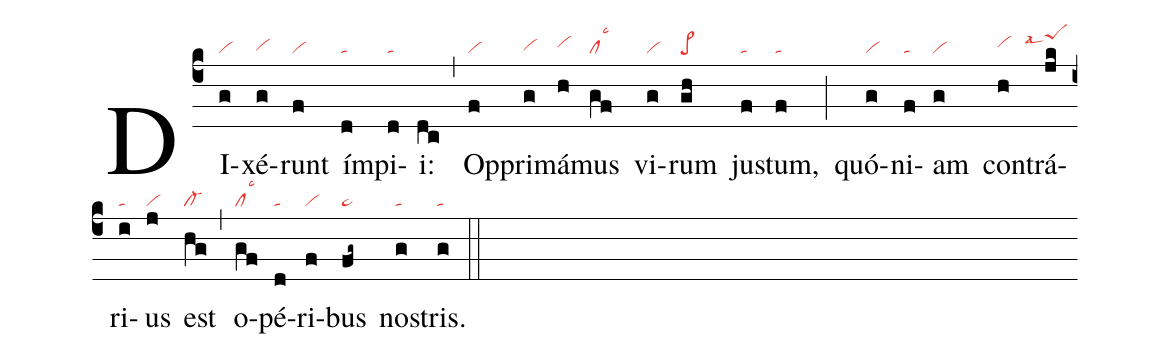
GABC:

nabc-lines: 1;
%%
(c4)
DI(g|vi)xé(g|vihg)runt(f|vi) ím(d|ta)pi(d|ta)i:(dc) (,)
Op(f|vi)pri(g|vihg)má(h|vihh)mus(gf|cllsc3) vi(g|vi)rum(gh|pe>) ju(f|ta)stum,(f|ta) (;)
quó(g|vi)ni(f|ta)am(g|vi) con(h|vihh)trá(jk|`````peShklsal7)ri(i|ta)us(j|vi) est(hg|cl-) (,)
o(gf|cllsc3)pé(d|ta)ri(f|vi)bus(fg~|ta>) no(g|ta)stris.(g|ta) (::)
